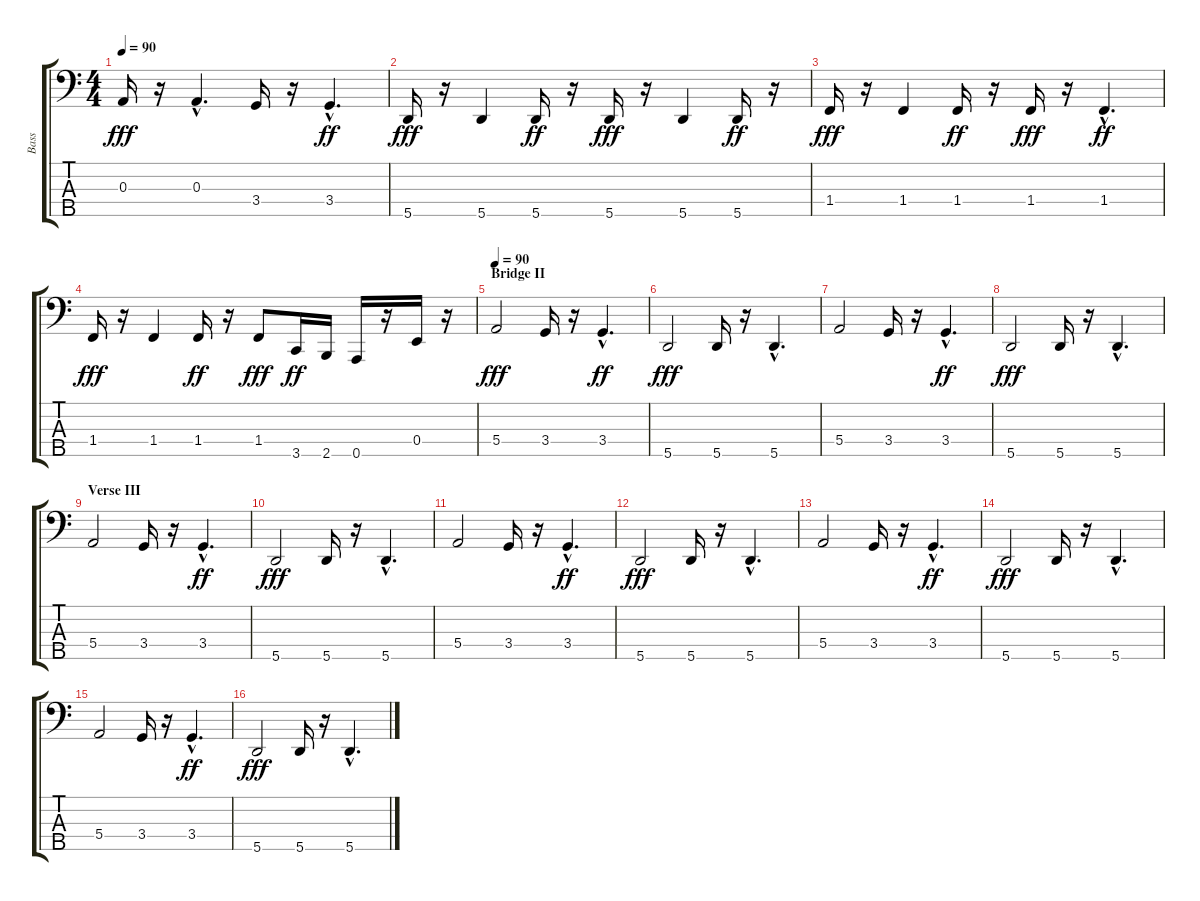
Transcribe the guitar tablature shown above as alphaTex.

\track ("Bass" "Bass") {instrument fretlessbass}
\staff {score tabs}
\tuning (G2 D2 A1 E1 A0) {hide}
\ts (4 4)
\tempo 90
\clef f4
\ks c
0.3.16{dy fff volume 11} r.16 0.3{hac}.4{d} 3.4.16 r.16 3.4{hac}.4{d dy ff} |
5.5.16{dy fff} r.16 5.5.4 5.5.16{dy ff} r.16 5.5.16{dy fff} r.16 5.5.4 5.5.16{dy ff} r.16 |
1.4.16{dy fff} r.16 1.4.4 1.4.16{dy ff} r.16 1.4.16{dy fff} r.16 1.4{hac}.4{d dy ff} |
1.4.16{dy fff} r.16 1.4.4 1.4.16{dy ff} r.16 1.4.8{dy fff} 3.5.16{dy ff} 2.5.16 0.5.16 r.16 0.4.16 r.16 |
\section ("" "Bridge II")
\tempo 90
5.4.2{dy fff} 3.4.16 r.16 3.4{hac}.4{d dy ff} |
5.5.2{dy fff} 5.5.16 r.16 5.5{hac}.4{d} |
5.4.2 3.4.16 r.16 3.4{hac}.4{d dy ff} |
5.5.2{dy fff} 5.5.16 r.16 5.5{hac}.4{d} |
\section ("" "Verse III")
5.4.2 3.4.16 r.16 3.4{hac}.4{d dy ff} |
5.5.2{dy fff} 5.5.16 r.16 5.5{hac}.4{d} |
5.4.2 3.4.16 r.16 3.4{hac}.4{d dy ff} |
5.5.2{dy fff} 5.5.16 r.16 5.5{hac}.4{d} |
5.4.2 3.4.16 r.16 3.4{hac}.4{d dy ff} |
5.5.2{dy fff} 5.5.16 r.16 5.5{hac}.4{d} |
5.4.2 3.4.16 r.16 3.4{hac}.4{d dy ff} |
5.5.2{dy fff} 5.5.16 r.16 5.5{hac}.4{d}
